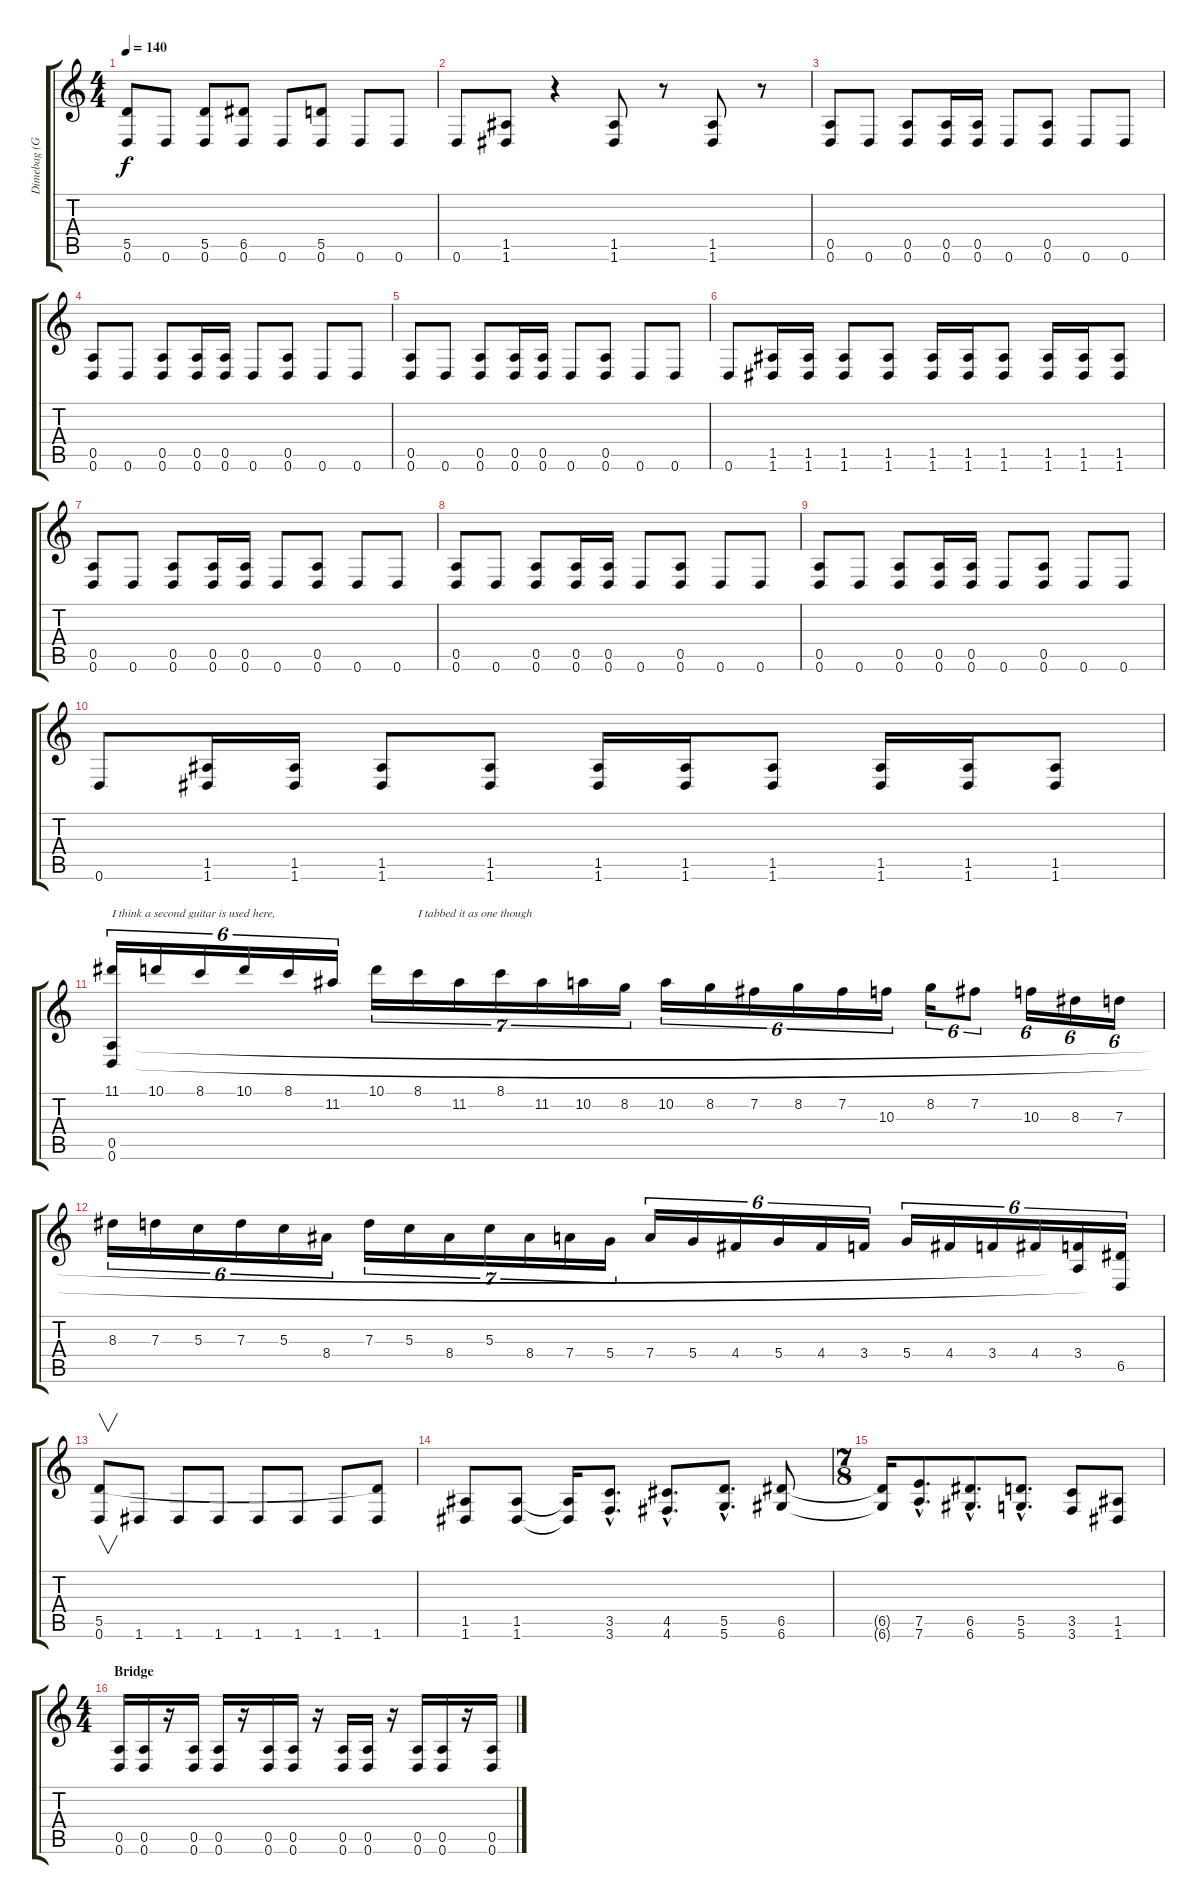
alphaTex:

\track ("Dimebag (Guitar)" "Dimebag (G") {instrument distortionguitar}
\staff {score tabs}
\tuning (E4 B3 G3 D3 A2 D2) {hide}
\ts (4 4)
\tempo 140
\clef g2
\ks c
(5.5 0.6).8{dy f} 0.6.8 (5.5 0.6).8 (6.5 0.6).8 0.6.8 (5.5 0.6).8 0.6.8 0.6.8 |
0.6.8 (1.5 1.6).8 r.4 (1.5 1.6).8 r.8 (1.5 1.6).8 r.8 |
(0.5 0.6).8 0.6.8 (0.5 0.6).8 (0.5 0.6).16 (0.5 0.6).16 0.6.8 (0.5 0.6).8 0.6.8 0.6.8 |
(0.5 0.6).8 0.6.8 (0.5 0.6).8 (0.5 0.6).16 (0.5 0.6).16 0.6.8 (0.5 0.6).8 0.6.8 0.6.8 |
(0.5 0.6).8 0.6.8 (0.5 0.6).8 (0.5 0.6).16 (0.5 0.6).16 0.6.8 (0.5 0.6).8 0.6.8 0.6.8 |
0.6.8 (1.5 1.6).16 (1.5 1.6).16 (1.5 1.6).8 (1.5 1.6).8 (1.5 1.6).16 (1.5 1.6).16 (1.5 1.6).8 (1.5 1.6).16 (1.5 1.6).16 (1.5 1.6).8 |
(0.5 0.6).8 0.6.8 (0.5 0.6).8 (0.5 0.6).16 (0.5 0.6).16 0.6.8 (0.5 0.6).8 0.6.8 0.6.8 |
(0.5 0.6).8 0.6.8 (0.5 0.6).8 (0.5 0.6).16 (0.5 0.6).16 0.6.8 (0.5 0.6).8 0.6.8 0.6.8 |
(0.5 0.6).8 0.6.8 (0.5 0.6).8 (0.5 0.6).16 (0.5 0.6).16 0.6.8 (0.5 0.6).8 0.6.8 0.6.8 |
0.6.8 (1.5 1.6).16 (1.5 1.6).16 (1.5 1.6).8 (1.5 1.6).8 (1.5 1.6).16 (1.5 1.6).16 (1.5 1.6).8 (1.5 1.6).16 (1.5 1.6).16 (1.5 1.6).8 |
(11.1 0.5 0.6).16{tu (6 4) txt "I think a second guitar is used here,"} 10.1.16{tu (6 4)} 8.1.16{tu (6 4)} 10.1.16{tu (6 4)} 8.1.16{tu (6 4)} 11.2.16{tu (6 4)} 10.1.16{tu (7 4)} 8.1.16{tu (7 4) txt "I tabbed it as one though"} 11.2.16{tu (7 4)} 8.1.16{tu (7 4)} 11.2.16{tu (7 4)} 10.2.16{tu (7 4)} 8.2.16{tu (7 4)} 10.2.16{tu (6 4)} 8.2.16{tu (6 4)} 7.2.16{tu (6 4)} 8.2.16{tu (6 4)} 7.2.16{tu (6 4)} 10.3.16{tu (6 4)} 8.2.16{tu (6 4)} 7.2.8{tu (6 4)} 10.3.16{tu (6 4)} 8.3.16{tu (6 4)} 7.3.16{tu (6 4)} |
8.3.16{tu (6 4)} 7.3.16{tu (6 4)} 5.3.16{tu (6 4)} 7.3.16{tu (6 4)} 5.3.16{tu (6 4)} 8.4.16{tu (6 4)} 7.3.16{tu (7 4)} 5.3.16{tu (7 4)} 8.4.16{tu (7 4)} 5.3.16{tu (7 4)} 8.4.16{tu (7 4)} 7.4.16{tu (7 4)} 5.4.16{tu (7 4)} 7.4.16{tu (6 4)} 5.4.16{tu (6 4)} 4.4.16{tu (6 4)} 5.4.16{tu (6 4)} 4.4.16{tu (6 4)} 3.4.16{tu (6 4)} 5.4.16{tu (6 4)} 4.4.16{tu (6 4)} 3.4.16{tu (6 4)} 4.4.16{tu (6 4)} (3.4 0.5{t}).16{tu (6 4)} (6.5 0.6{t}).16{tu (6 4)} |
(5.5 0.6).8{v} 1.6.8 1.6.8 1.6.8 1.6.8 1.6.8 1.6.8 (5.5{t} 1.6).8 |
(1.5 1.6).8 (1.5 1.6).8 (1.5{t} 1.6{t}).16 (3.5{hac} 3.6{hac}).8{d} (4.5{hac} 4.6{hac}).8{d} (5.5{hac} 5.6{hac}).8{d} (6.5 6.6).8 |
\ts (7 8)
(6.5{t} 6.6{t}).16 (7.5{hac} 7.6{hac}).8{d} (6.5{hac} 6.6{hac}).8{d} (5.5{hac} 5.6{hac}).8{d} (3.5 3.6).8 (1.5 1.6).8 |
\ts (4 4)
\section ("" "Bridge")
(0.5 0.6).16 (0.5 0.6).16 r.16 (0.5 0.6).16 (0.5 0.6).16 r.16 (0.5 0.6).16 (0.5 0.6).16 r.16 (0.5 0.6).16 (0.5 0.6).16 r.16 (0.5 0.6).16 (0.5 0.6).16 r.16 (0.5 0.6).16
